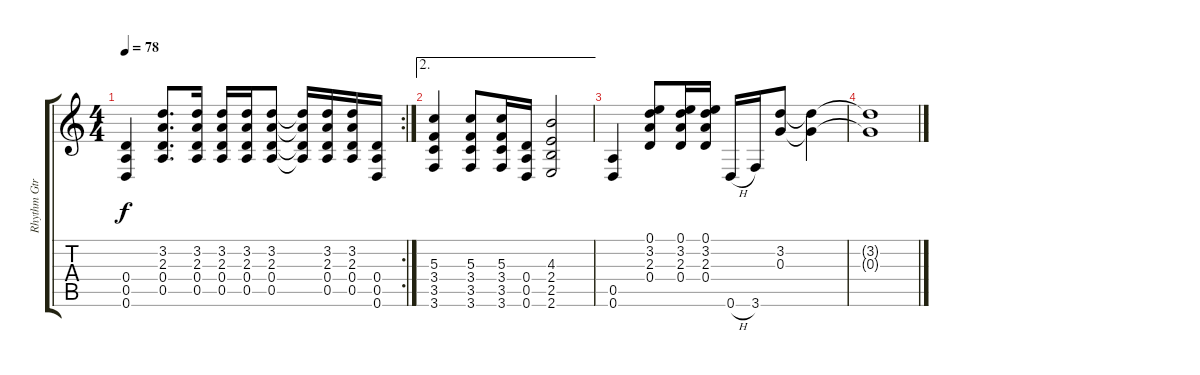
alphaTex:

\track ("Rhythm Gtr. I" "Rhythm Gtr") {instrument acousticguitarsteel}
\staff {score tabs}
\tuning (E4 B3 G3 D3 A2 D2) {hide}
\rc 2
\ts (4 4)
\tempo 78
\clef g2
\ks c
(0.4 0.5 0.6).4{dy f} (3.2 2.3 0.4 0.5).8{d} (3.2 2.3 0.4 0.5).16 (3.2 2.3 0.4 0.5).16 (3.2 2.3 0.4 0.5).16 (3.2 2.3 0.4 0.5).8 (3.2{t} 2.3{t} 0.4{t} 0.5{t}).16 (3.2 2.3 0.4 0.5).16 (3.2 2.3 0.4 0.5).16 (0.4 0.5 0.6).16 |
\ae 2
(5.3 3.4 3.5 3.6).4 (5.3 3.4 3.5 3.6).8 (5.3 3.4 3.5 3.6).16 (0.4 0.5 0.6).16 (4.3 2.4 2.5 2.6).2 |
(0.5 0.6).4 (0.1 3.2 2.3 0.4).8 (0.1 3.2 2.3 0.4).16 (0.1 3.2 2.3 0.4).16 0.6{h}.16 3.6.16 (3.2 0.3).8 (3.2{t} 0.3{t}).4 |
(3.2{t} 0.3{t}).1
